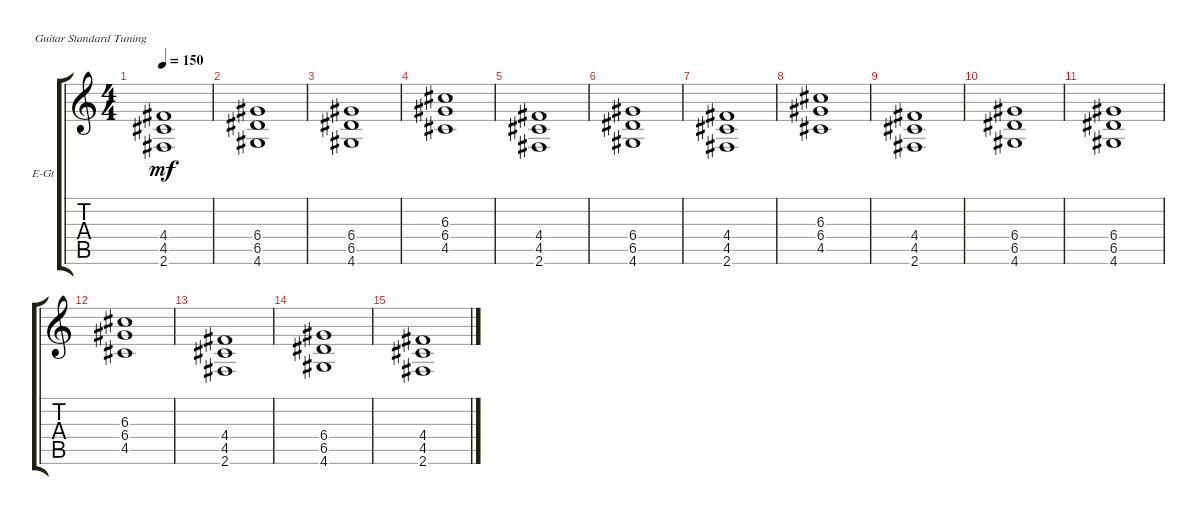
\defaultSystemsLayout 4
\bracketExtendMode groupsimilarinstruments
\firstSystemTrackNameOrientation horizontal
\otherSystemsTrackNameOrientation horizontal
\track ("Electric Guitar" "E-Gt") {instrument overdrivenguitar}
\staff {score tabs}
\tuning (E4 B3 G3 D3 A2 E2)
\ts (4 4)
\tempo 150
\clef g2
\ks c
(2.6 4.5 4.4).1{dy mf} |
(4.6 6.5 6.4).1 |
(4.6 6.5 6.4).1 |
(4.5 6.4 6.3).1 |
(2.6 4.5 4.4).1 |
(4.6 6.5 6.4).1 |
(2.6 4.5 4.4).1 |
(4.5 6.4 6.3).1 |
(2.6 4.5 4.4).1 |
(4.6 6.5 6.4).1 |
(4.6 6.5 6.4).1 |
(4.5 6.4 6.3).1 |
(2.6 4.5 4.4).1 |
(4.6 6.5 6.4).1 |
(2.6 4.5 4.4).1
